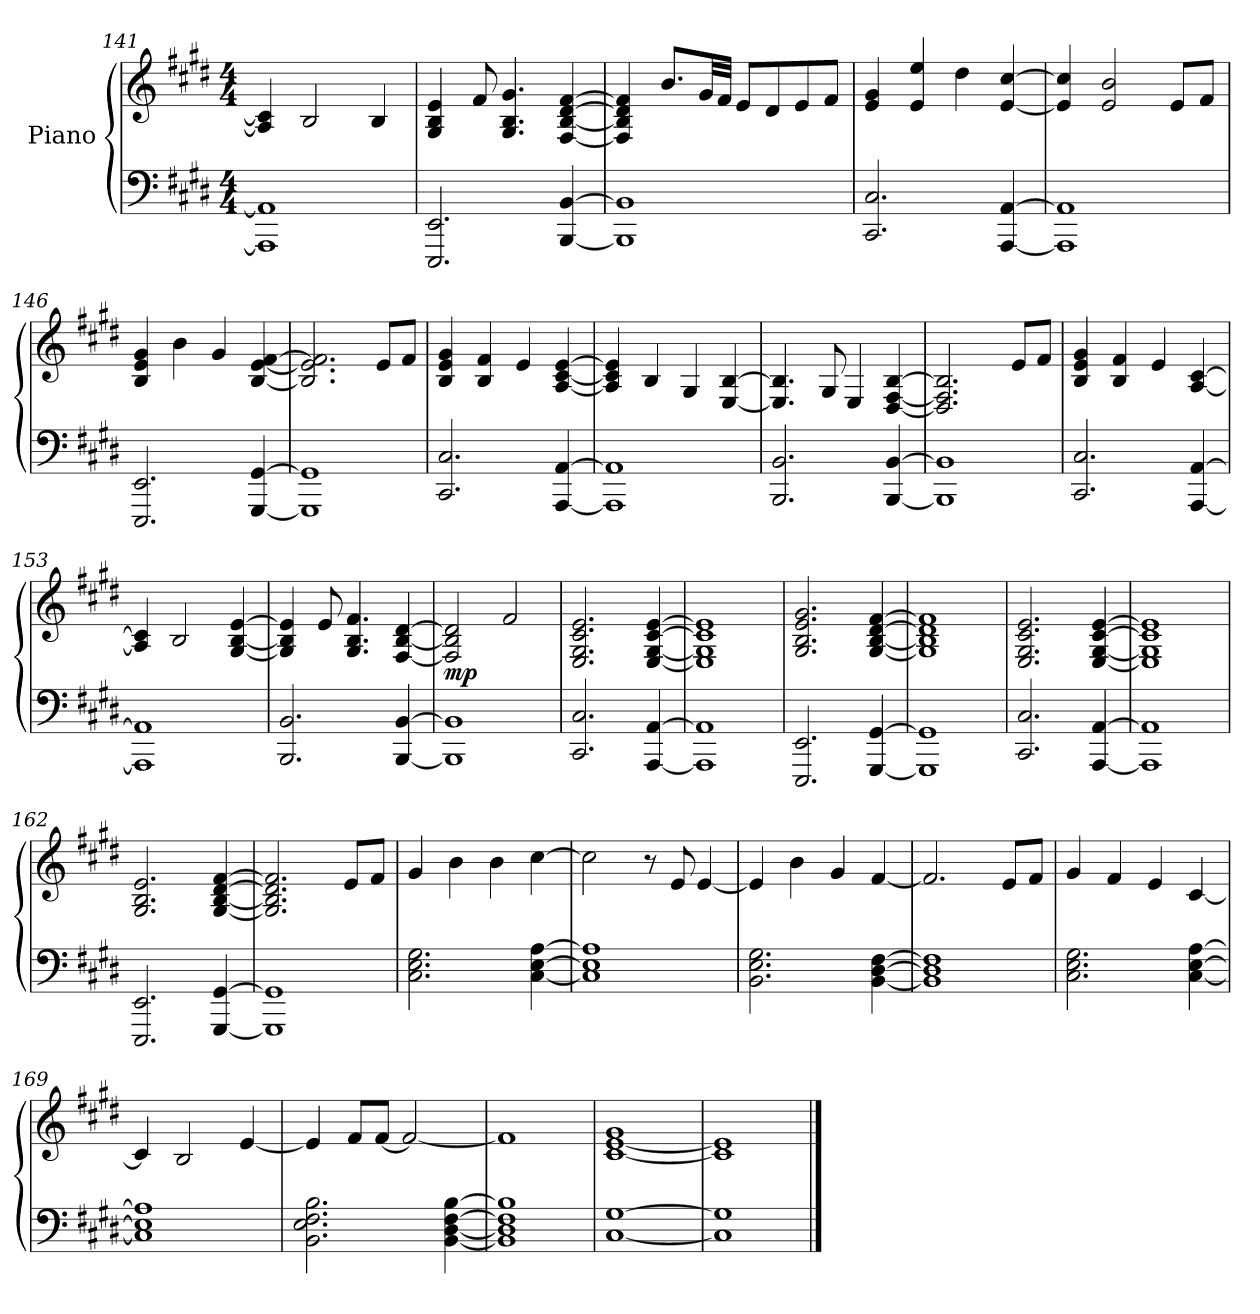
**kern	**kern	**dynam
*part1	*part1	*part1
*staff2	*staff1	*staff1/2
*I"Piano	*	*
*clefF4	*clefG2	*
*k[f#c#g#d#]	*k[f#c#g#d#]	*
*M4/4	*M4/4	*
=141	=141	=141
1AAA] 1AA]	4A/] 4c#/]	.
.	2B/	.
.	4B/	.
=142	=142	=142
2.EEE/ 2.EE/	4G#/ 4B/ 4e/	.
.	8f#/	.
.	4.G#/ 4.B/ 4.g#/	.
[4BBB/ [4BB/	[4F#/ [4B/ [4d#/ [4f#/	.
=143	=143	=143
1BBB] 1BB]	4F#/] 4B/] 4d#/] 4f#/]	.
.	8.b/L	.
.	32g#/LL	.
.	32f#/JJJ	.
.	8e/L	.
.	8d#/	.
.	8e/	.
.	8f#/J	.
!!LO:LB:g=z
=144	=144	=144
2.CC#/ 2.C#/	4e/ 4g#/	.
.	4e/ 4ee/	.
.	4dd#\	.
[4AAA/ [4AA/	[4e/ [4cc#/	.
=145	=145	=145
1AAA] 1AA]	4e/] 4cc#/]	.
.	2e/ 2b/	.
.	8e/L	.
.	8f#/J	.
=146	=146	=146
2.EEE/ 2.EE/	4B/ 4e/ 4g#/	.
.	4b\	.
.	4g#/	.
[4GGG#/ [4GG#/	[4B/ [4e/ [4f#/	.
=147	=147	=147
1GGG#] 1GG#]	2.B/] 2.e/] 2.f#/]	.
.	8e/L	.
.	8f#/J	.
=148	=148	=148
2.CC#/ 2.C#/	4B/ 4e/ 4g#/	.
.	4B/ 4f#/	.
.	4e/	.
[4AAA/ [4AA/	[4A/ [4c#/ [4e/	.
=149	=149	=149
1AAA] 1AA]	4A/] 4c#/] 4e/]	.
.	4B/	.
.	4G#/	.
.	[4E/ [4B/	.
=150	=150	=150
2.BBB/ 2.BB/	4.E/] 4.B/]	.
.	8G#/	.
.	4E/	.
[4BBB/ [4BB/	[4D#/ [4F#/ [4B/	.
!!LO:LB:g=z
=151	=151	=151
1BBB] 1BB]	2.D#/] 2.F#/] 2.B/]	.
.	8e/L	.
.	8f#/J	.
=152	=152	=152
2.CC#/ 2.C#/	4B/ 4e/ 4g#/	.
.	4B/ 4f#/	.
.	4e/	.
[4AAA/ [4AA/	[4A/ [4c#/	.
=153	=153	=153
1AAA] 1AA]	4A/] 4c#/]	.
.	2B/	.
.	[4G#/ [4B/ [4e/	.
=154	=154	=154
2.BBB/ 2.BB/	4G#/] 4B/] 4e/]	.
.	8e/	.
.	4.G#/ 4.B/ 4.f#/	.
[4BBB/ [4BB/	[4F#/ [4B/ [4d#/	.
=155	=155	=155
!	!	!LO:DY:a=2
1BBB] 1BB]	2F#/] 2B/] 2d#/]	mp
.	2f#/	.
=156	=156	=156
2.CC#/ 2.C#/	2.E/ 2.G#/ 2.c#/ 2.e/	.
[4AAA/ [4AA/	[4E/ [4G#/ [4c#/ [4e/	.
=157	=157	=157
1AAA] 1AA]	1E] 1G#] 1c#] 1e]	.
=158	=158	=158
2.EEE/ 2.EE/	2.G#/ 2.B/ 2.e/ 2.g#/	.
[4GGG#/ [4GG#/	[4G#/ [4B/ [4d#/ [4f#/	.
=159	=159	=159
1GGG#] 1GG#]	1G#] 1B] 1d#] 1f#]	.
=160	=160	=160
2.CC#/ 2.C#/	2.E/ 2.G#/ 2.c#/ 2.e/	.
[4AAA/ [4AA/	[4E/ [4G#/ [4c#/ [4e/	.
!!LO:LB:g=z
=161	=161	=161
1AAA] 1AA]	1E] 1G#] 1c#] 1e]	.
=162	=162	=162
2.EEE/ 2.EE/	2.G#/ 2.B/ 2.e/	.
[4GGG#/ [4GG#/	[4G#/ [4B/ [4d#/ [4f#/	.
=163	=163	=163
1GGG#] 1GG#]	2.G#/] 2.B/] 2.d#/] 2.f#/]	.
.	8e/L	.
.	8f#/J	.
=164	=164	=164
2.C#\ 2.E\ 2.G#\	4g#/	.
.	4b\	.
.	4b\	.
[4C#\ [4E\ [4A\	[4cc#\	.
=165	=165	=165
1C#] 1E] 1A]	2cc#\]	.
.	8r	.
.	8e/	.
.	[4e/	.
=166	=166	=166
2.BB\ 2.E\ 2.G#\	4e/]	.
.	4b\	.
.	4g#/	.
[4BB\ [4D#\ [4F#\	[4f#/	.
=167	=167	=167
1BB] 1D#] 1F#]	2.f#/]	.
.	8e/L	.
.	8f#/J	.
=168	=168	=168
2.C#\ 2.E\ 2.G#\	4g#/	.
.	4f#/	.
.	4e/	.
[4C#\ [4E\ [4A\	[4c#/	.
=169	=169	=169
1C#] 1E] 1A]	4c#/]	.
.	2B/	.
.	[4e/	.
!!LO:PB:g=z
=170	=170	=170
2.BB\ 2.E\ 2.F#\ 2.B\	4e/]	.
.	8f#/L	.
.	[8f#/J	.
.	2f#/_	.
[4BB\ [4D#\ [4F#\ [4B\	.	.
=171	=171	=171
1BB] 1D#] 1F#] 1B]	1f#]	.
=172	=172	=172
[1C# [1G#	[1c# [1e 1g#	.
=173	=173	=173
1C#] 1G#]	1c#] 1e]	.
==	==	==
*-	*-	*-
